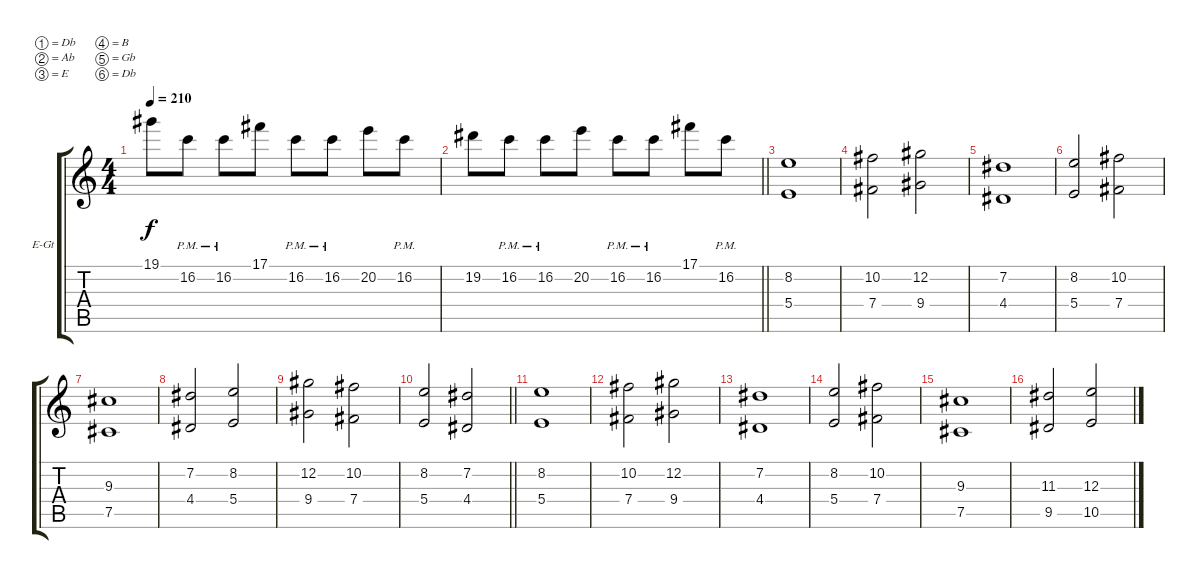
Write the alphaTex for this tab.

\bracketExtendMode groupsimilarinstruments
\firstSystemTrackNameOrientation horizontal
\otherSystemsTrackNameOrientation horizontal
\track ("Lead 1" "E-Gt") {instrument distortionguitar}
\staff {score tabs}
\tuning (Db4 Ab3 E3 B2 Gb2 Db2)
\ts (4 4)
\tempo 210
\clef g2
\ks c
19.1.8{dy f} 16.2{pm}.8 16.2{pm}.8 17.1.8 16.2{pm}.8 16.2{pm}.8 20.2.8 16.2{pm}.8 |
\barLineRight lightlight
19.2.8 16.2{pm}.8 16.2{pm}.8 20.2.8 16.2{pm}.8 16.2{pm}.8 17.1.8 16.2{pm}.8 |
(8.2 5.4).1 |
(10.2 7.4).2 (12.2 9.4).2 |
(7.2 4.4).1 |
(8.2 5.4).2 (10.2 7.4).2 |
(9.3 7.5).1 |
(7.2 4.4).2 (8.2 5.4).2 |
(12.2 9.4).2 (10.2 7.4).2 |
\barLineRight lightlight
(8.2 5.4).2 (7.2 4.4).2 |
(8.2 5.4).1 |
(10.2 7.4).2 (12.2 9.4).2 |
(7.2 4.4).1 |
(8.2 5.4).2 (10.2 7.4).2 |
(9.3 7.5).1 |
(11.3 9.5).2 (12.3 10.5).2
